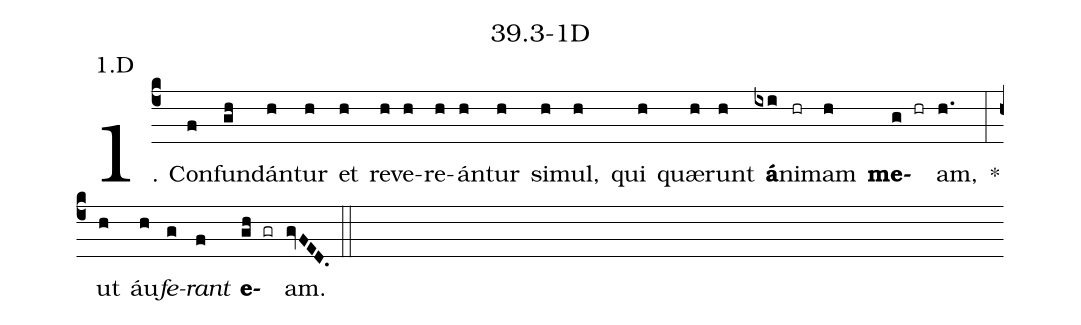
name: 39.3-1D;
annotation: 1.D;
%%
(c4)1. Con(f)fun(gh)dán(h)tur(h) et(h) re(h)ve(h)re(h)án(h)tur(h) si(h)mul,(h) qui(h) quæ(h)runt(h) <b>á</b>(ixi)ni(hr)mam(h) <b>me</b>(g hr)am,(h.) *(:) ut(h) áu(h)<i>fe</i>(g)<i>rant</i>(f) <b>e</b>(gh gr)am.(gvFED.) (::)


%E(h) u(h) o(g) u(f) a(gh) e.(gvFED.) (::)
